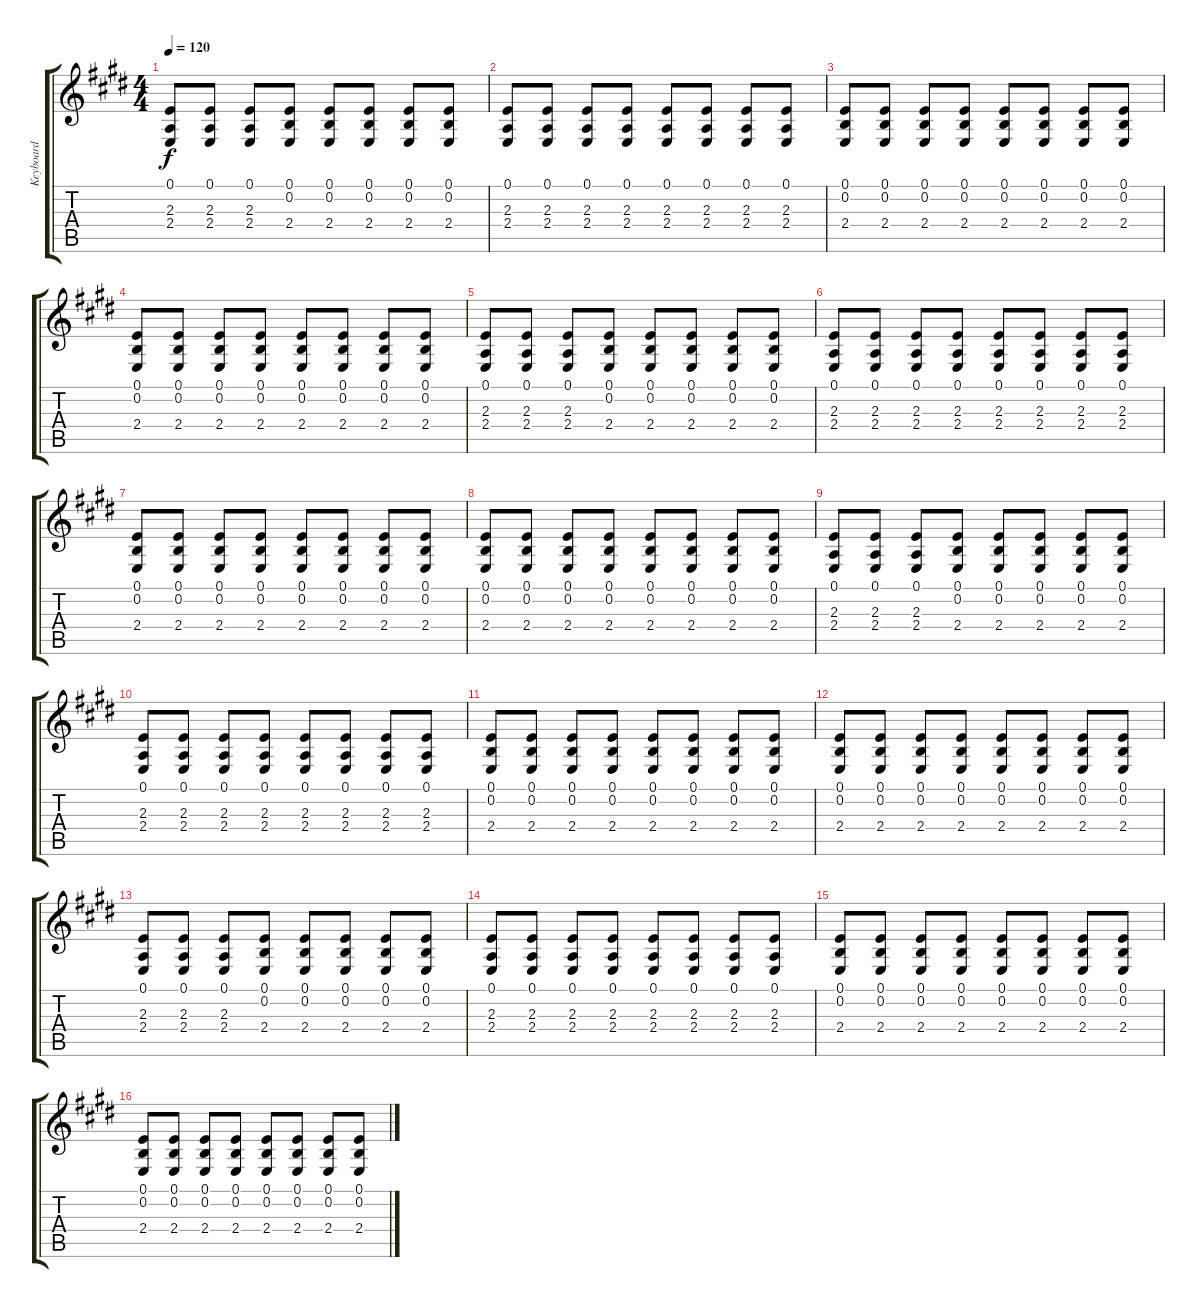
\track ("Keyboard" "Keyboard") {instrument lead2sawtooth}
\staff {score tabs}
\tuning (E4 B3 G3 D3 A2 E2) {hide}
\ts (4 4)
\tempo 120
\clef g2
\ks e
(0.1 2.3 2.4).8{dy f} (0.1 2.3 2.4).8 (0.1 2.3 2.4).8 (0.1 0.2 2.4).8 (0.1 0.2 2.4).8 (0.1 0.2 2.4).8 (0.1 0.2 2.4).8 (0.1 0.2 2.4).8 |
(0.1 2.3 2.4).8 (0.1 2.3 2.4).8 (0.1 2.3 2.4).8 (0.1 2.3 2.4).8 (0.1 2.3 2.4).8 (0.1 2.3 2.4).8 (0.1 2.3 2.4).8 (0.1 2.3 2.4).8 |
(0.1 0.2 2.4).8 (0.1 0.2 2.4).8 (0.1 0.2 2.4).8 (0.1 0.2 2.4).8 (0.1 0.2 2.4).8 (0.1 0.2 2.4).8 (0.1 0.2 2.4).8 (0.1 0.2 2.4).8 |
(0.1 0.2 2.4).8{volume 11} (0.1 0.2 2.4).8 (0.1 0.2 2.4).8 (0.1 0.2 2.4).8 (0.1 0.2 2.4).8 (0.1 0.2 2.4).8 (0.1 0.2 2.4).8 (0.1 0.2 2.4).8 |
(0.1 2.3 2.4).8{volume 10} (0.1 2.3 2.4).8 (0.1 2.3 2.4).8 (0.1 0.2 2.4).8 (0.1 0.2 2.4).8 (0.1 0.2 2.4).8 (0.1 0.2 2.4).8 (0.1 0.2 2.4).8 |
(0.1 2.3 2.4).8{volume 9} (0.1 2.3 2.4).8 (0.1 2.3 2.4).8 (0.1 2.3 2.4).8 (0.1 2.3 2.4).8 (0.1 2.3 2.4).8 (0.1 2.3 2.4).8 (0.1 2.3 2.4).8 |
(0.1 0.2 2.4).8{volume 8} (0.1 0.2 2.4).8 (0.1 0.2 2.4).8 (0.1 0.2 2.4).8 (0.1 0.2 2.4).8 (0.1 0.2 2.4).8 (0.1 0.2 2.4).8 (0.1 0.2 2.4).8 |
(0.1 0.2 2.4).8{volume 7} (0.1 0.2 2.4).8 (0.1 0.2 2.4).8 (0.1 0.2 2.4).8 (0.1 0.2 2.4).8 (0.1 0.2 2.4).8 (0.1 0.2 2.4).8 (0.1 0.2 2.4).8 |
(0.1 2.3 2.4).8{volume 6} (0.1 2.3 2.4).8 (0.1 2.3 2.4).8 (0.1 0.2 2.4).8 (0.1 0.2 2.4).8 (0.1 0.2 2.4).8 (0.1 0.2 2.4).8 (0.1 0.2 2.4).8 |
(0.1 2.3 2.4).8{volume 5} (0.1 2.3 2.4).8 (0.1 2.3 2.4).8 (0.1 2.3 2.4).8 (0.1 2.3 2.4).8 (0.1 2.3 2.4).8 (0.1 2.3 2.4).8 (0.1 2.3 2.4).8 |
(0.1 0.2 2.4).8{volume 4} (0.1 0.2 2.4).8 (0.1 0.2 2.4).8 (0.1 0.2 2.4).8 (0.1 0.2 2.4).8 (0.1 0.2 2.4).8 (0.1 0.2 2.4).8 (0.1 0.2 2.4).8 |
(0.1 0.2 2.4).8{volume 3} (0.1 0.2 2.4).8 (0.1 0.2 2.4).8 (0.1 0.2 2.4).8 (0.1 0.2 2.4).8 (0.1 0.2 2.4).8 (0.1 0.2 2.4).8 (0.1 0.2 2.4).8 |
(0.1 2.3 2.4).8 (0.1 2.3 2.4).8 (0.1 2.3 2.4).8 (0.1 0.2 2.4).8 (0.1 0.2 2.4).8 (0.1 0.2 2.4).8 (0.1 0.2 2.4).8 (0.1 0.2 2.4).8 |
(0.1 2.3 2.4).8 (0.1 2.3 2.4).8 (0.1 2.3 2.4).8 (0.1 2.3 2.4).8 (0.1 2.3 2.4).8 (0.1 2.3 2.4).8 (0.1 2.3 2.4).8 (0.1 2.3 2.4).8 |
(0.1 0.2 2.4).8{volume 2} (0.1 0.2 2.4).8 (0.1 0.2 2.4).8 (0.1 0.2 2.4).8 (0.1 0.2 2.4).8 (0.1 0.2 2.4).8 (0.1 0.2 2.4).8 (0.1 0.2 2.4).8 |
(0.1 0.2 2.4).8 (0.1 0.2 2.4).8 (0.1 0.2 2.4).8 (0.1 0.2 2.4).8 (0.1 0.2 2.4).8 (0.1 0.2 2.4).8 (0.1 0.2 2.4).8 (0.1 0.2 2.4).8
